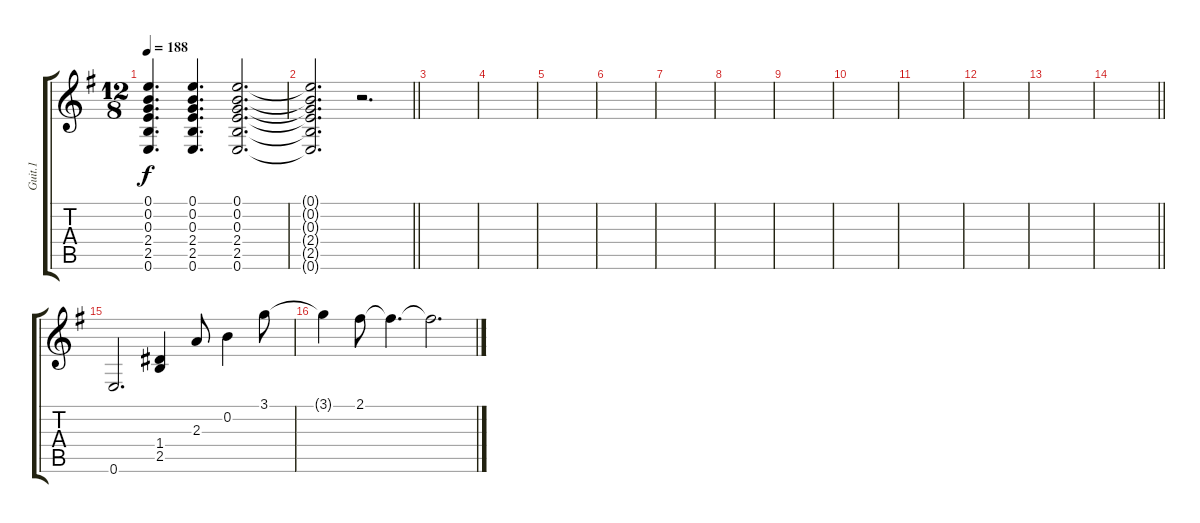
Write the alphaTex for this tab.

\track ("Guit.1" "Guit.1") {instrument overdrivenguitar}
\staff {score tabs}
\tuning (E4 B3 G3 D3 A2 E2) {hide}
\ts (12 8)
\tempo 188
\clef g2
\ks g
(0.1 0.2 0.3 2.4 2.5 0.6).4{d dy f} (0.1 0.2 0.3 2.4 2.5 0.6).4{d} (0.1 0.2 0.3 2.4 2.5 0.6).2{d} |
\barLineRight lightlight
(0.1{t} 0.2{t} 0.3{t} 2.4{t} 2.5{t} 0.6{t}).2{d} r.2{d} |
|
|
|
|
|
|
|
|
|
|
|
\barLineRight lightlight
|
0.6.2{d} (1.4 2.5).4 2.3.8 0.2.4 3.1.8 |
3.1{t}.4 2.1.8 2.1{t}.4{d} 2.1{t}.2{d}
